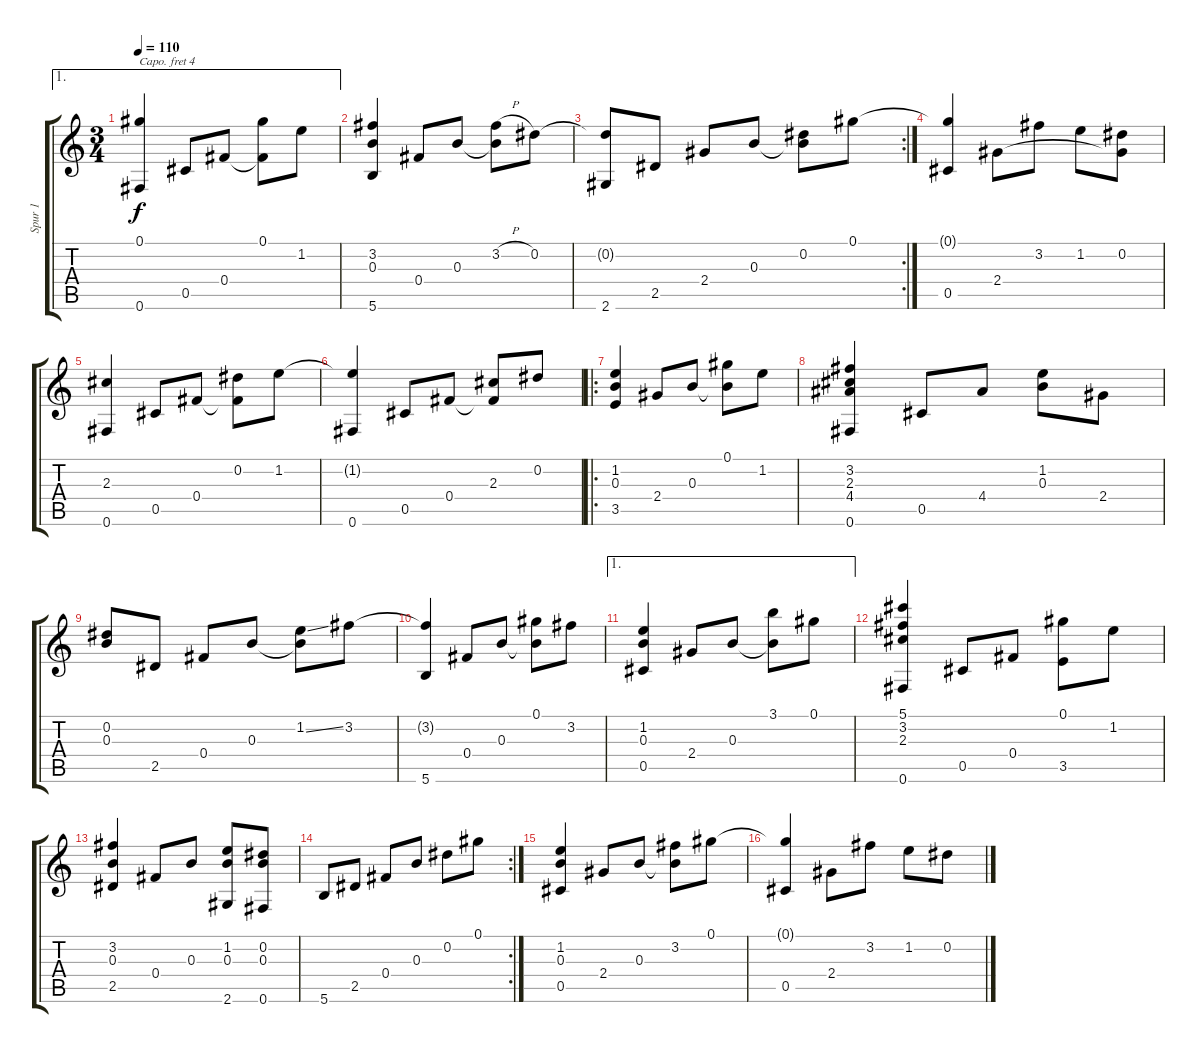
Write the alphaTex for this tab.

\track ("Spur 1" "Spur 1") {instrument acousticguitarsteel}
\staff {score tabs}
\capo 4
\tuning (E4 B3 G3 D3 A2 D2) {hide}
\ae 1
\ts (3 4)
\tempo 110
\clef g2
\ks c
(0.1{t} 0.6).4{dy f} 0.5.8 0.4.8 (0.1 0.4{t}).8 1.2.8 |
(3.2 0.3 5.6).4 0.4.8 0.3.8 (3.2{h} 0.3{t}).8 0.2.8 |
\rc 2
(0.2{t} 2.6).8 2.5.8 2.4.8 0.3.8 (0.2 0.3{t}).8 0.1.8 |
(0.1{t} 0.5).4 2.4.8 3.2.8 1.2.8 (0.2 2.4{t}).8 |
(2.3 0.6).4 0.5.8 0.4.8 (0.2 0.4{t}).8 1.2.8 |
(1.2{t} 0.6).4 0.5.8 0.4.8 (2.3 0.4{t}).8 0.2.8 |
\ro
(1.2 0.3 3.5).4{volume 16} 2.4.8 0.3.8 (0.1 0.3{t}).8 1.2.8 |
(3.2 2.3 4.4 0.6).4 0.5.8 4.4.8 (1.2 0.3).8 2.4.8 |
(0.2 0.3).8 2.5.8 0.4.8 0.3.8 (1.2{ss} 0.3{t}).8 3.2.8 |
(3.2{t} 5.6).4 0.4.8 0.3.8 (0.1 0.3{t}).8 3.2.8 |
\ae 1
(1.2 0.3 0.5).4 2.4.8 0.3.8 (3.1 0.3{t}).8 0.1.8 |
(5.1 3.2 2.3 0.6).4 0.5.8 0.4.8 (0.1 3.5).8 1.2.8 |
(3.2 0.3 2.5).4 0.4.8 0.3.8 (1.2 0.3 2.6).8 (0.2 0.3 0.6).8 |
\rc 2
5.6.8 2.5.8 0.4.8 0.3.8 0.2.8 0.1.8 |
(1.2 0.3 0.5).4{volume 14} 2.4.8 0.3.8 (3.2 0.3{t}).8 0.1.8 |
(0.1{t} 0.5).4 2.4.8 3.2.8 1.2.8 0.2.8
